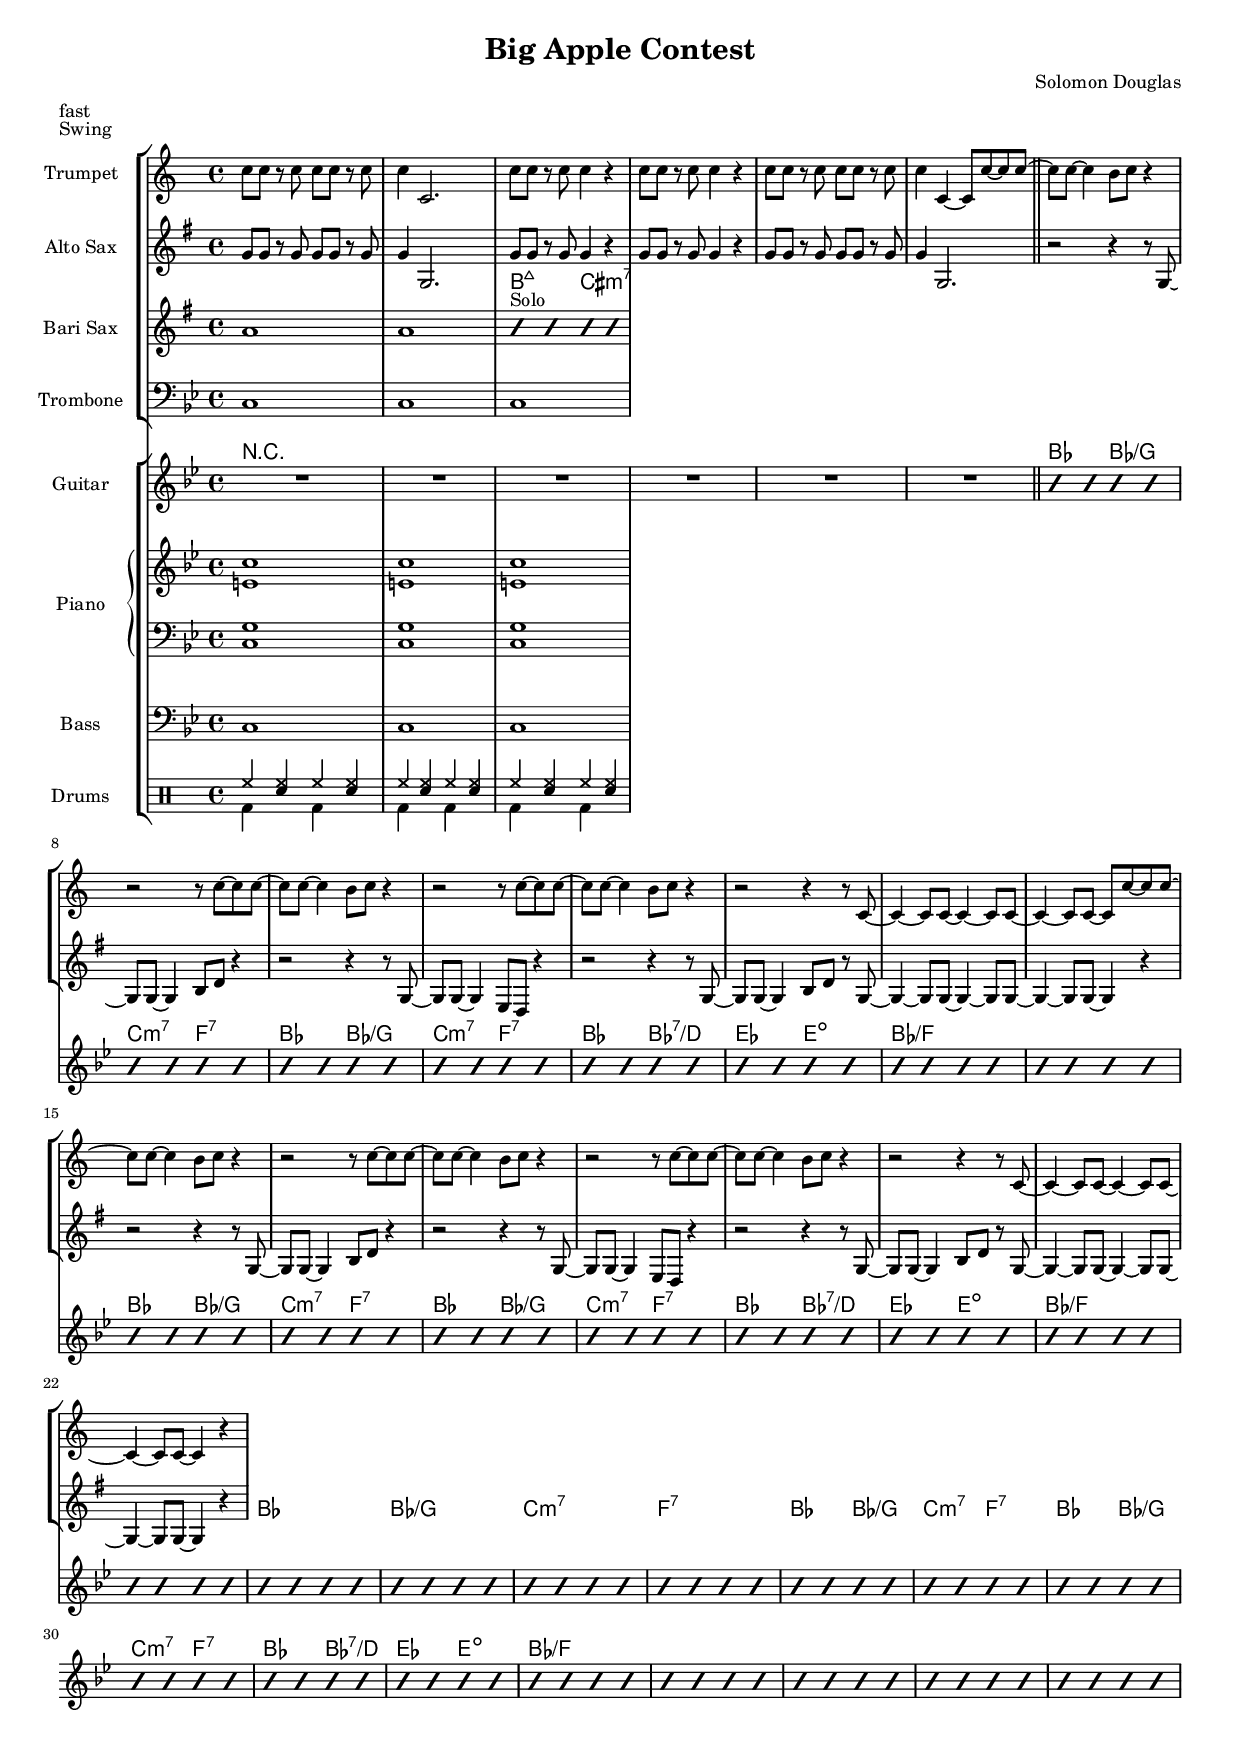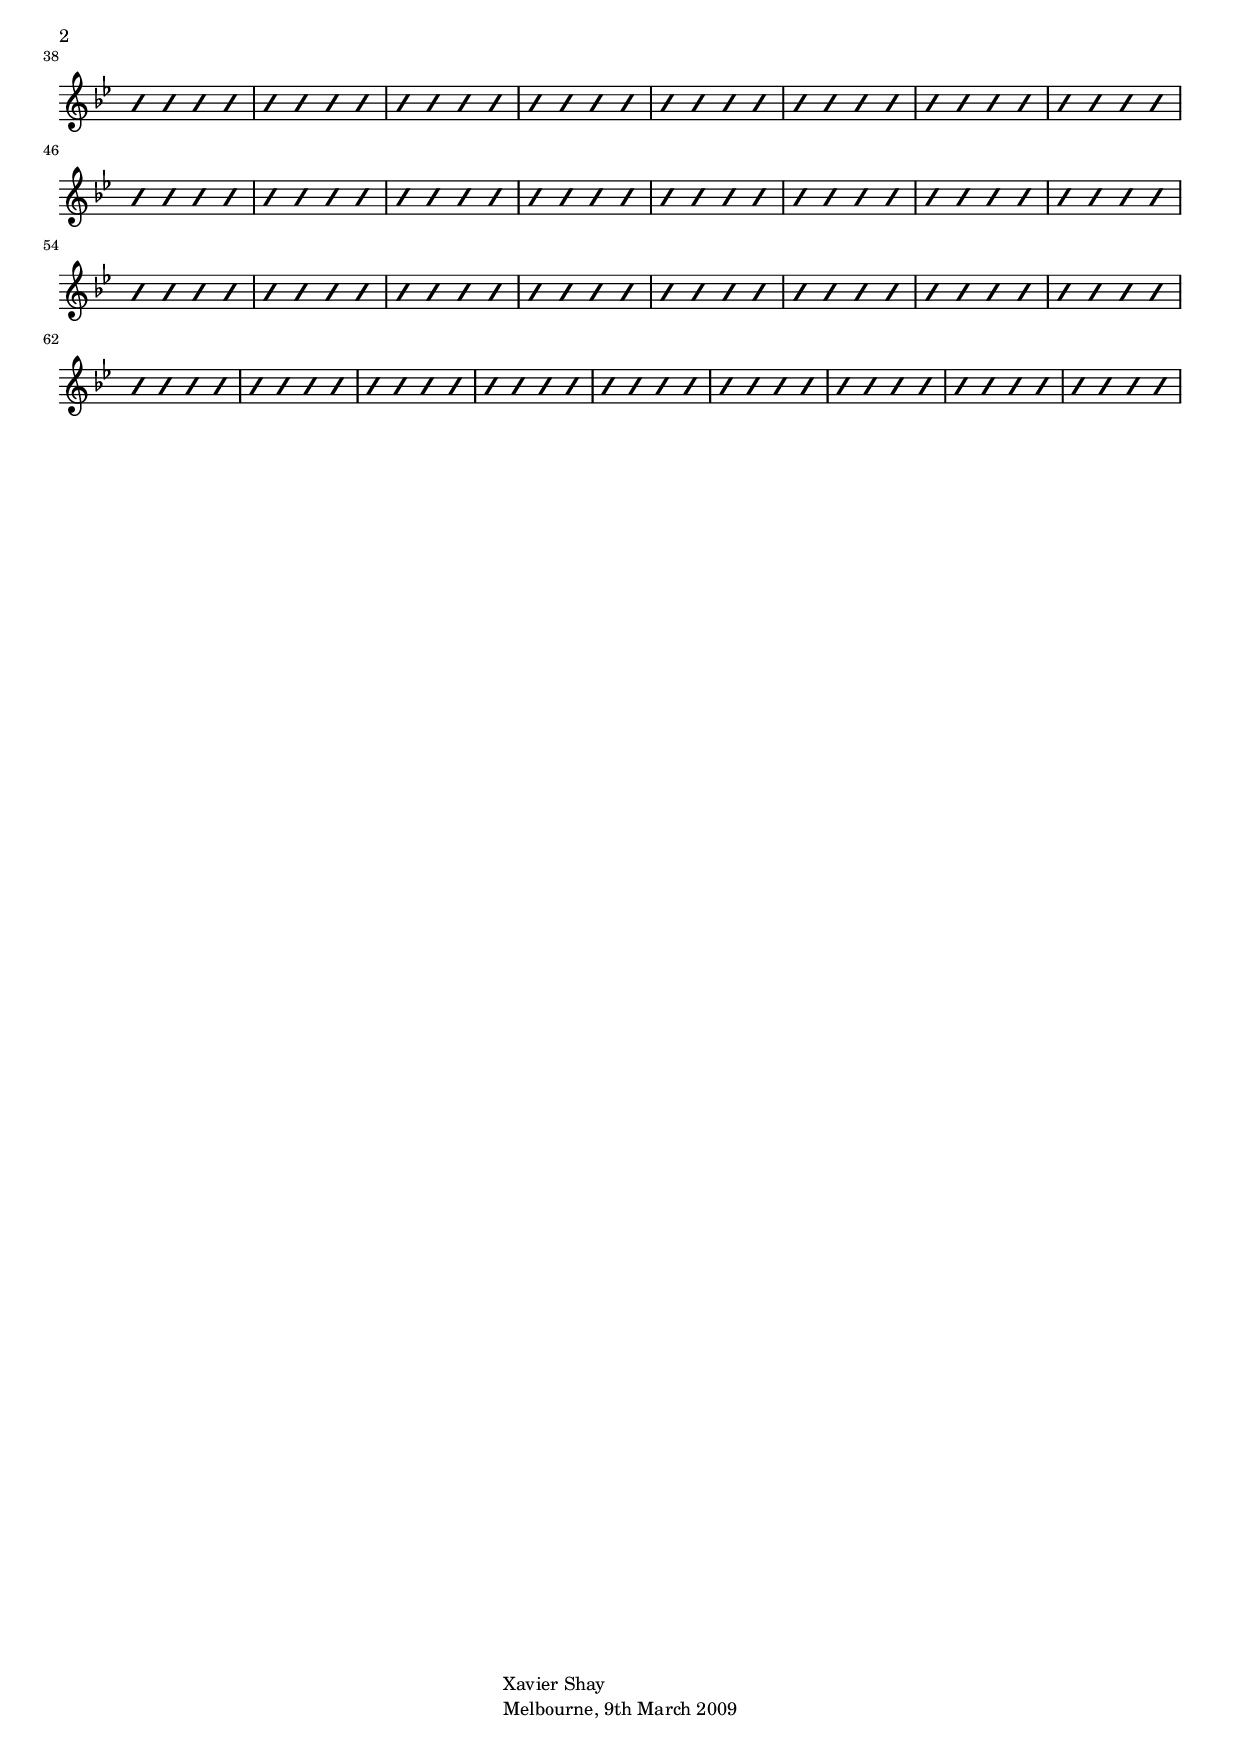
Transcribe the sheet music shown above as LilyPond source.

\version "2.10.10"
\header {
 title = "Big Apple Contest"
 composer = "Solomon Douglas"
 meter = "fast"
 piece = "Swing"
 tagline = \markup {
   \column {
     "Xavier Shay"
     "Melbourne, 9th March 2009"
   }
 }
 texidoc = "Jazz tune for combo
            (horns, guitar, piano, bass, drums)."
}

#(set-global-staff-size 16)

%%%%%%%%%%%% Some macros %%%%%%%%%%%%%%%%%%%

sl = {
 \override NoteHead #'style = #'slash
 \override Stem #'transparent = ##t
}
nsl = {
 \revert NoteHead #'style
 \revert Stem #'transparent
}
cr = \override NoteHead #'style = #'cross
ncr = \revert NoteHead #'style

%% insert chord name style stuff here.

jzchords = { }


%%%%%%%%%%%% Keys'n'thangs %%%%%%%%%%%%%%%%%

global = {
 \time 4/4
}

Key = { \key bes \major }

% ############ Horns ############

% ------ Trumpet ------
trpt = \transpose c d \relative c'' {
 \Key

  bes8 bes r bes bes bes r bes 
  bes4 bes,2. 
  bes'8 bes r bes bes4 r |
  bes8 bes r bes bes4 r |
  bes8 bes r bes bes bes r bes 
  bes4 bes,~ bes8 bes'~ bes bes~ 
  \bar "||"

  % A
    bes bes~ bes4 a8 bes r4 |
    r2 r8 bes8~ bes bes~ |
    bes bes~ bes4 a8 bes r4 |
    r2 r8 bes8~ bes bes~ |
    bes bes~ bes4 a8 bes r4 |
    r2 r4 r8 bes,8~ |
    bes4~ bes8 bes~ bes4~ bes8 bes8~ |
    bes4~ bes8 bes~ bes8 bes'~ bes bes~ |

    bes bes~ bes4 a8 bes r4 |
    r2 r8 bes8~ bes bes~ |
    bes bes~ bes4 a8 bes r4 |
    r2 r8 bes8~ bes bes~ |
    bes bes~ bes4 a8 bes r4 |
    r2 r4 r8 bes,8~ |
    bes4~ bes8 bes~ bes4~ bes8 bes8~ |
    bes4~ bes8 bes~ bes4 r |
}
trpharmony = \transpose c' d {
 \jzchords
}
trumpet = {
 \global
 \set Staff.instrumentName = #"Trumpet"
 \clef treble
 <<
   \trpt
 >>
}

% ------ Alto Saxophone ------
alto = \transpose c a \relative c' {
 \Key
 bes8 bes r bes bes bes r bes 
 bes4 bes,2. 
 bes'8 bes r bes bes4 r |
 bes8 bes r bes bes4 r |
 bes8 bes r bes bes bes r bes 
 bes4 bes,2. |

 % A
 \repeat unfold 2 {
   r2 r4 r8 bes8~ |
   bes8 bes~ bes4 d8 f r4 |
   r2 r4 r8 bes,8~ |
   bes8 bes~ bes4 g8 f r4 |
   r2 r4 r8 bes8~ |
   bes8 bes~ bes4 d8 f r8 bes,8~ |
   bes4~ bes8 bes~ bes4~ bes8 bes8~ |
   bes4~ bes8 bes~ bes4 r  |
 }
}
altoharmony = \transpose c' a {
 \jzchords
}
altosax = {
 \global
 \set Staff.instrumentName = #"Alto Sax"
 \clef treble
 <<
   \alto
 >>
}

% ------ Baritone Saxophone ------
bari = \transpose c a' \relative c {
 \Key
 c1 c \sl d4^"Solo" d d d \nsl
}
bariharmony = \transpose c' a \chordmode {
 \jzchords s1 s d2:maj e:m7
}
barisax = {
 \global
 \set Staff.instrumentName = #"Bari Sax"
 \clef treble
 <<
   \bari
 >>
}

% ------ Trombone ------
tbone = \relative c {
 \Key
 c1 c c
}
tboneharmony = \chordmode {
 \jzchords
}
trombone = {
 \global
 \set Staff.instrumentName = #"Trombone"
 \clef bass
 <<
   \tbone
 >>
}

% ############ Rhythm Section #############

% ------ Guitar ------
gtr = \relative c'' {
 \Key
 R1 * 6
 \sl 
 % A
 \repeat unfold 64 { bes4 bes bes bes }
}
gtrharmony = \chordmode {
 \jzchords
 R1 * 6
 bes2 bes/g c:min7 f:7
 bes bes/g c:min7 f:7
 bes bes:7/d ees e:dim
 bes1/f s1
 bes2 bes/g c:min7 f:7
 bes bes/g c:min7 f:7
 bes bes:7/d ees e:dim
 bes1/f s1

 bes1 bes/g c:min7 f:7

 bes2 bes/g c:min7 f:7
 bes bes/g c:min7 f:7
 bes bes:7/d ees e:dim
 bes1/f s1
}
guitar = {
 \global
 \set Staff.instrumentName = #"Guitar"
 \clef treble
 <<
   \gtr
 >>
}

%% ------ Piano ------
rhUpper = \relative c'' {
 \voiceOne
 \Key
 c1 c c
}
rhLower = \relative c' {
 \voiceTwo
 \Key
 e1 e e
}

lhUpper = \relative c' {
 \voiceOne
 \Key
 g1 g g
}
lhLower = \relative c {
 \voiceTwo
 \Key
 c1 c c
}

PianoRH = {
 \clef treble
 \global
 \set Staff.midiInstrument = "acoustic grand"
 <<
   \new Voice = "one" \rhUpper
   \new Voice = "two" \rhLower
 >>
}
PianoLH = {
 \clef bass
 \global
 \set Staff.midiInstrument = "acoustic grand"
 <<
   \new Voice = "one" \lhUpper
   \new Voice = "two" \lhLower
 >>
}

piano = {
 <<
   \set PianoStaff.instrumentName = #"Piano"
   \new Staff = "upper" \PianoRH
   \new Staff = "lower" \PianoLH
 >>
}

% ------ Bass Guitar ------
Bass = \relative c {
 \Key
 c1 c c
}
bass = {
 \global
 \set Staff.instrumentName = #"Bass"
 \clef bass
 <<
   \Bass
 >>
}

% ------ Drums ------
up = \drummode {
 hh4 <hh sn>4 hh <hh sn> hh <hh sn>4
 hh4 <hh sn>4
 hh4 <hh sn>4
 hh4 <hh sn>4
}

down = \drummode {
 bd4 s bd s bd s bd s bd s bd s
}

drumContents = {
 \global
 <<
   \set DrumStaff.instrumentName = #"Drums"
   \new DrumVoice { \voiceOne \up }
   \new DrumVoice { \voiceTwo \down }
 >>
}

%%%%%%%%% It All Goes Together Here %%%%%%%%%%%%%%%%%%%%%%

\score {
 <<
   \new StaffGroup = "horns" <<
     \new Staff = "trumpet" \trumpet
     \new Staff = "altosax" \altosax
     \new ChordNames = "barichords" \bariharmony
     \new Staff = "barisax" \barisax
     \new Staff = "trombone" \trombone
   >>

   \new StaffGroup = "rhythm" <<
     \new ChordNames = "chords" \gtrharmony
     \new Staff = "guitar" \guitar
     \new PianoStaff = "piano" \piano
     \new Staff = "bass" \bass
     \new DrumStaff { \drumContents }
   >>
 >>

 \layout {
   \context { \RemoveEmptyStaffContext }
   \context {
     \Score
     \override BarNumber #'padding = #3
     \override RehearsalMark #'padding = #2
     skipBars = ##t
   }
 }

 \midi { }
}

